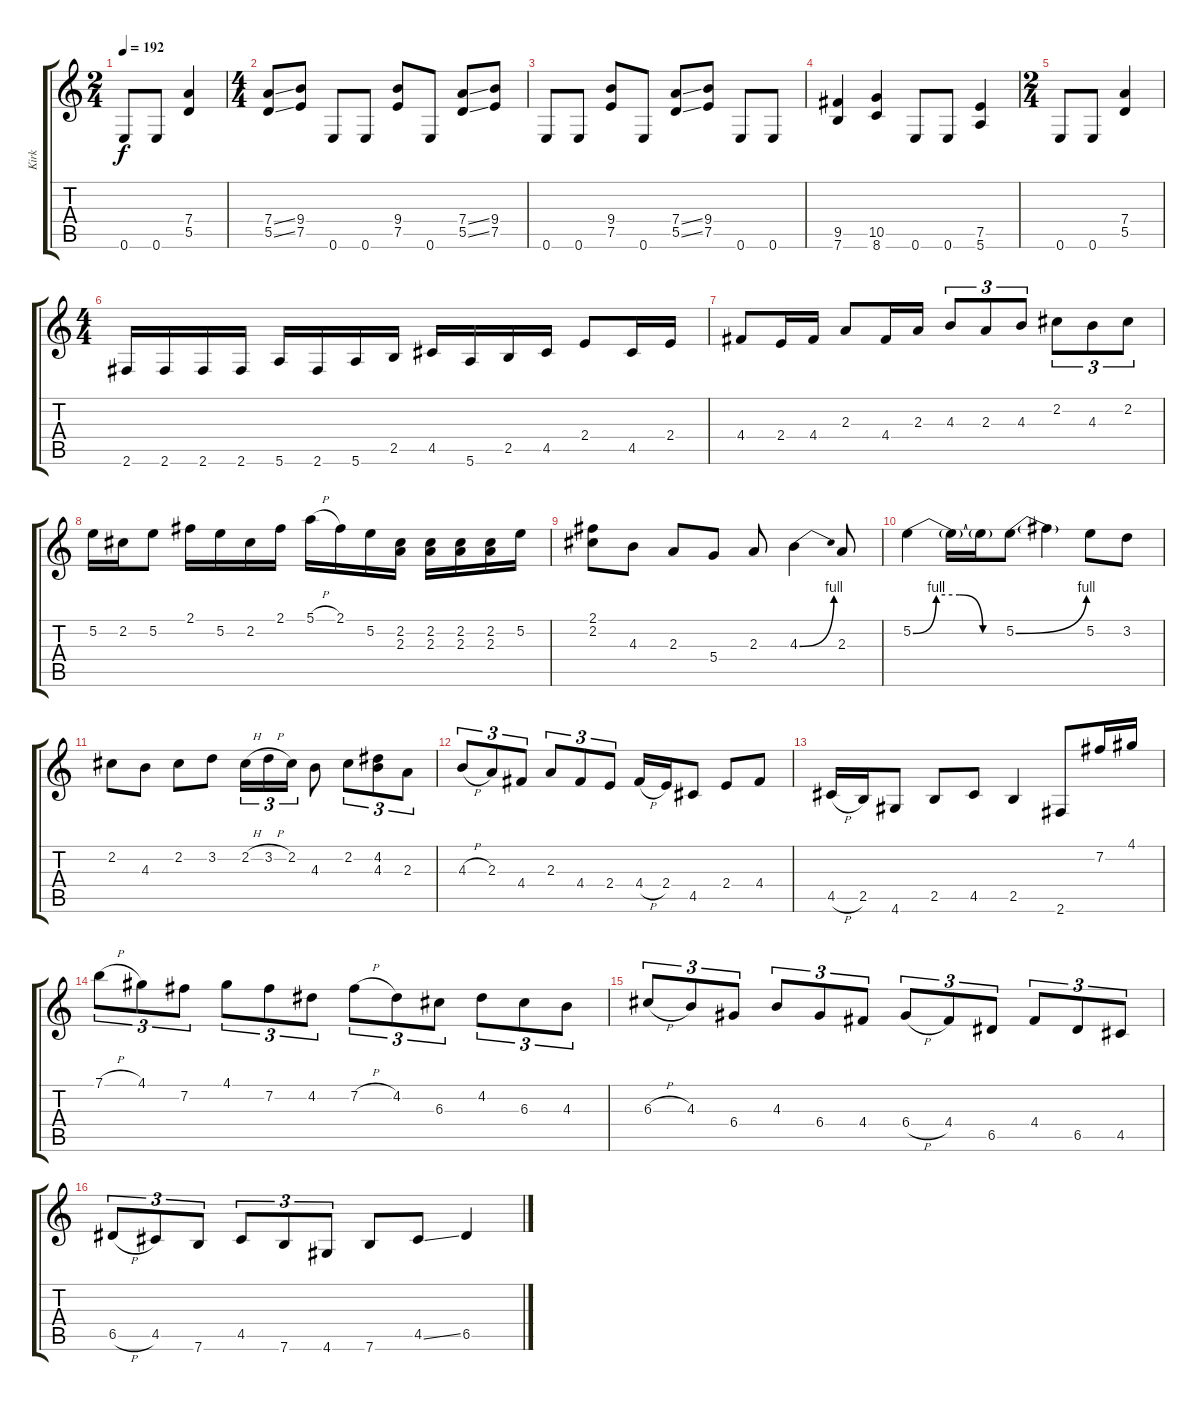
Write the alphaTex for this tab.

\track ("Kirk" "Kirk") {instrument distortionguitar}
\staff {score tabs}
\tuning (E4 B3 G3 D3 A2 E2) {hide}
\ts (2 4)
\tempo 192
\clef g2
\ks c
0.6.8{dy f} 0.6.8 (7.4 5.5).4 |
\ts (4 4)
(7.4{ss} 5.5{ss}).8 (9.4 7.5).8 0.6.8 0.6.8 (9.4 7.5).8 0.6.8 (7.4{ss} 5.5{ss}).8 (9.4 7.5).8 |
0.6.8 0.6.8 (9.4 7.5).8 0.6.8 (7.4{ss} 5.5{ss}).8 (9.4 7.5).8 0.6.8 0.6.8 |
(9.5 7.6).4 (10.5 8.6).4 0.6.8 0.6.8 (7.5 5.6).4 |
\ts (2 4)
0.6.8 0.6.8 (7.4 5.5).4 |
\ts (4 4)
2.6.16 2.6.16 2.6.16 2.6.16 5.6.16 2.6.16 5.6.16 2.5.16 4.5.16 5.6.16 2.5.16 4.5.16 2.4.8 4.5.16 2.4.16 |
4.4.8 2.4.16 4.4.16 2.3.8 4.4.16 2.3.16 4.3.8{tu (3 2)} 2.3.8{tu (3 2)} 4.3.8{tu (3 2)} 2.2.8{tu (3 2)} 4.3.8{tu (3 2)} 2.2.8{tu (3 2)} |
5.2.16 2.2.16 5.2.8 2.1.16 5.2.16 2.2.16 2.1.16 5.1{h}.16 2.1.16 5.2.16 (2.2 2.3).16 (2.2 2.3).16 (2.2 2.3).16 (2.2 2.3).16 5.2.16 |
(2.1 2.2).8 4.3.8 2.3.8 5.4.8 2.3.8 4.3{be (bend 0 0 60 4)}.4 2.3.8 |
5.2{be (custom 0 0 15 4 30 4 45 0 60 0)}.4 5.2{t}.16 5.2{t}.16 5.2{be (bend 0 0 60 4)}.8 5.2{t}.4 5.2.8 3.2.8 |
2.2.8 4.3.8 2.2.8 3.2.8 2.2{h}.16{tu (3 2)} 3.2{h}.16{tu (3 2)} 2.2.16{tu (3 2)} 4.3.8 2.2.8{tu (3 2)} (4.2 4.3).8{tu (3 2)} 2.3.8{tu (3 2)} |
4.3{h}.8{tu (3 2)} 2.3.8{tu (3 2)} 4.4.8{tu (3 2)} 2.3.8{tu (3 2)} 4.4.8{tu (3 2)} 2.4.8{tu (3 2)} 4.4{h}.16 2.4.16 4.5.8 2.4.8 4.4.8 |
4.5{h}.16 2.5.16 4.6.8 2.5.8 4.5.8 2.5.4 2.6.8 7.2.16 4.1.16 |
7.1{h}.8{tu (3 2)} 4.1.8{tu (3 2)} 7.2.8{tu (3 2)} 4.1.8{tu (3 2)} 7.2.8{tu (3 2)} 4.2.8{tu (3 2)} 7.2{h}.8{tu (3 2)} 4.2.8{tu (3 2)} 6.3.8{tu (3 2)} 4.2.8{tu (3 2)} 6.3.8{tu (3 2)} 4.3.8{tu (3 2)} |
6.3{h}.8{tu (3 2)} 4.3.8{tu (3 2)} 6.4.8{tu (3 2)} 4.3.8{tu (3 2)} 6.4.8{tu (3 2)} 4.4.8{tu (3 2)} 6.4{h}.8{tu (3 2)} 4.4.8{tu (3 2)} 6.5.8{tu (3 2)} 4.4.8{tu (3 2)} 6.5.8{tu (3 2)} 4.5.8{tu (3 2)} |
6.5{h}.8{tu (3 2)} 4.5.8{tu (3 2)} 7.6.8{tu (3 2)} 4.5.8{tu (3 2)} 7.6.8{tu (3 2)} 4.6.8{tu (3 2)} 7.6.8 4.5{ss}.8 6.5.4
